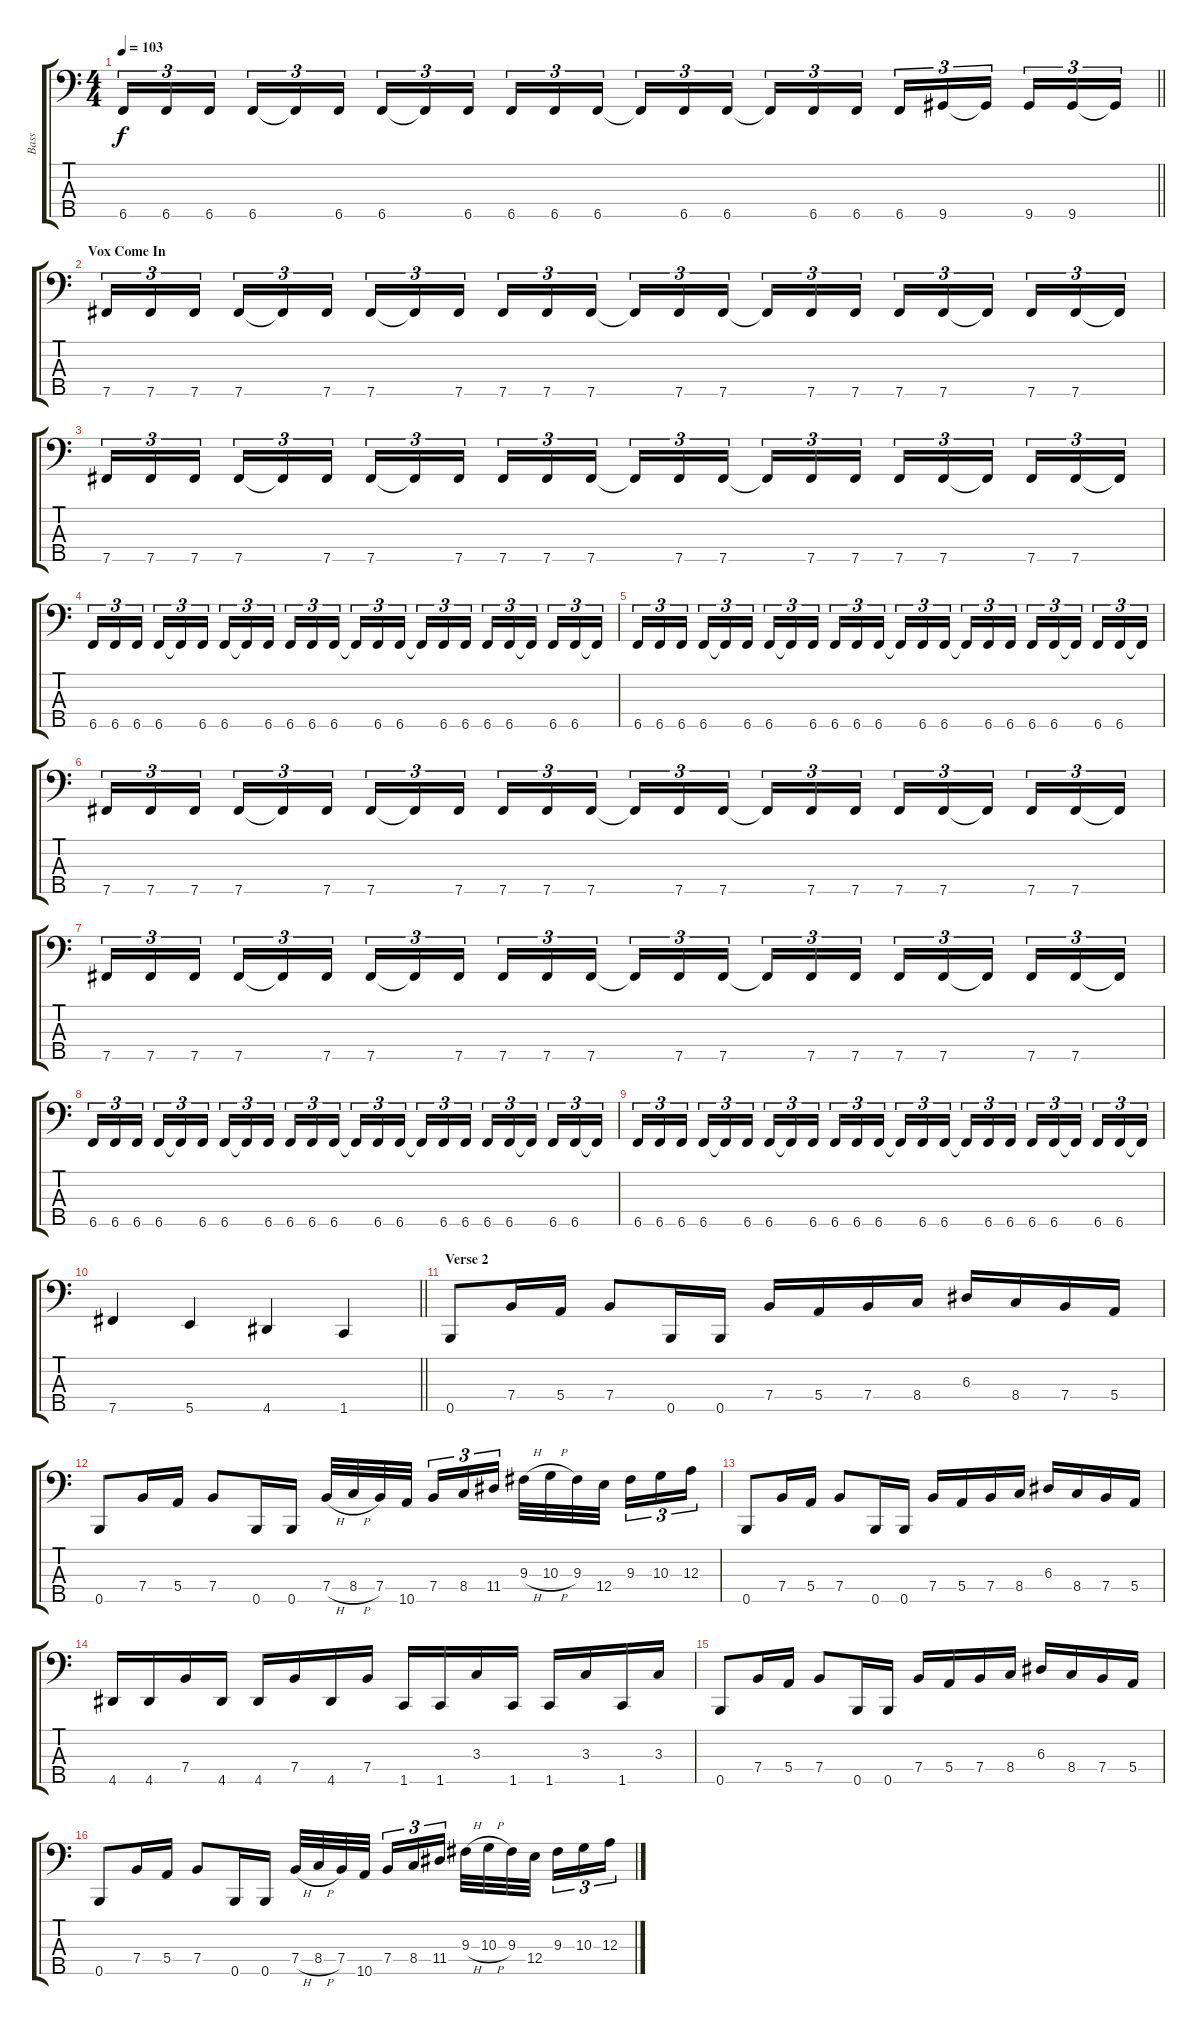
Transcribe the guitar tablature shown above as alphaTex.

\track ("Bass" "Bass") {instrument electricbassfinger}
\staff {score tabs}
\tuning (G2 D2 A1 E1 B0) {hide}
\ts (4 4)
\tempo 103
\clef f4
\barLineRight lightlight
\ks c
6.5.16{tu (3 2) dy f} 6.5.16{tu (3 2)} 6.5.16{tu (3 2) beam splitsecondary} 6.5.16{tu (3 2)} 6.5{t}.16{tu (3 2)} 6.5.16{tu (3 2)} 6.5.16{tu (3 2)} 6.5{t}.16{tu (3 2)} 6.5.16{tu (3 2) beam splitsecondary} 6.5.16{tu (3 2)} 6.5.16{tu (3 2)} 6.5.16{tu (3 2)} 6.5{t}.16{tu (3 2)} 6.5.16{tu (3 2)} 6.5.16{tu (3 2) beam splitsecondary} 6.5{t}.16{tu (3 2)} 6.5.16{tu (3 2)} 6.5.16{tu (3 2)} 6.5.16{tu (3 2)} 9.5.16{tu (3 2)} 9.5{t}.16{tu (3 2) beam splitsecondary} 9.5.16{tu (3 2)} 9.5.16{tu (3 2)} 9.5{t}.16{tu (3 2)} |
\section ("" "Vox Come In")
7.5.16{tu (3 2)} 7.5.16{tu (3 2)} 7.5.16{tu (3 2) beam splitsecondary} 7.5.16{tu (3 2)} 7.5{t}.16{tu (3 2)} 7.5.16{tu (3 2)} 7.5.16{tu (3 2)} 7.5{t}.16{tu (3 2)} 7.5.16{tu (3 2) beam splitsecondary} 7.5.16{tu (3 2)} 7.5.16{tu (3 2)} 7.5.16{tu (3 2)} 7.5{t}.16{tu (3 2)} 7.5.16{tu (3 2)} 7.5.16{tu (3 2) beam splitsecondary} 7.5{t}.16{tu (3 2)} 7.5.16{tu (3 2)} 7.5.16{tu (3 2)} 7.5.16{tu (3 2)} 7.5.16{tu (3 2)} 7.5{t}.16{tu (3 2) beam splitsecondary} 7.5.16{tu (3 2)} 7.5.16{tu (3 2)} 7.5{t}.16{tu (3 2)} |
7.5.16{tu (3 2)} 7.5.16{tu (3 2)} 7.5.16{tu (3 2) beam splitsecondary} 7.5.16{tu (3 2)} 7.5{t}.16{tu (3 2)} 7.5.16{tu (3 2)} 7.5.16{tu (3 2)} 7.5{t}.16{tu (3 2)} 7.5.16{tu (3 2) beam splitsecondary} 7.5.16{tu (3 2)} 7.5.16{tu (3 2)} 7.5.16{tu (3 2)} 7.5{t}.16{tu (3 2)} 7.5.16{tu (3 2)} 7.5.16{tu (3 2) beam splitsecondary} 7.5{t}.16{tu (3 2)} 7.5.16{tu (3 2)} 7.5.16{tu (3 2)} 7.5.16{tu (3 2)} 7.5.16{tu (3 2)} 7.5{t}.16{tu (3 2) beam splitsecondary} 7.5.16{tu (3 2)} 7.5.16{tu (3 2)} 7.5{t}.16{tu (3 2)} |
6.5.16{tu (3 2)} 6.5.16{tu (3 2)} 6.5.16{tu (3 2) beam splitsecondary} 6.5.16{tu (3 2)} 6.5{t}.16{tu (3 2)} 6.5.16{tu (3 2)} 6.5.16{tu (3 2)} 6.5{t}.16{tu (3 2)} 6.5.16{tu (3 2) beam splitsecondary} 6.5.16{tu (3 2)} 6.5.16{tu (3 2)} 6.5.16{tu (3 2)} 6.5{t}.16{tu (3 2)} 6.5.16{tu (3 2)} 6.5.16{tu (3 2) beam splitsecondary} 6.5{t}.16{tu (3 2)} 6.5.16{tu (3 2)} 6.5.16{tu (3 2)} 6.5.16{tu (3 2)} 6.5.16{tu (3 2)} 6.5{t}.16{tu (3 2) beam splitsecondary} 6.5.16{tu (3 2)} 6.5.16{tu (3 2)} 6.5{t}.16{tu (3 2)} |
6.5.16{tu (3 2)} 6.5.16{tu (3 2)} 6.5.16{tu (3 2) beam splitsecondary} 6.5.16{tu (3 2)} 6.5{t}.16{tu (3 2)} 6.5.16{tu (3 2)} 6.5.16{tu (3 2)} 6.5{t}.16{tu (3 2)} 6.5.16{tu (3 2) beam splitsecondary} 6.5.16{tu (3 2)} 6.5.16{tu (3 2)} 6.5.16{tu (3 2)} 6.5{t}.16{tu (3 2)} 6.5.16{tu (3 2)} 6.5.16{tu (3 2) beam splitsecondary} 6.5{t}.16{tu (3 2)} 6.5.16{tu (3 2)} 6.5.16{tu (3 2)} 6.5.16{tu (3 2)} 6.5.16{tu (3 2)} 6.5{t}.16{tu (3 2) beam splitsecondary} 6.5.16{tu (3 2)} 6.5.16{tu (3 2)} 6.5{t}.16{tu (3 2)} |
7.5.16{tu (3 2)} 7.5.16{tu (3 2)} 7.5.16{tu (3 2) beam splitsecondary} 7.5.16{tu (3 2)} 7.5{t}.16{tu (3 2)} 7.5.16{tu (3 2)} 7.5.16{tu (3 2)} 7.5{t}.16{tu (3 2)} 7.5.16{tu (3 2) beam splitsecondary} 7.5.16{tu (3 2)} 7.5.16{tu (3 2)} 7.5.16{tu (3 2)} 7.5{t}.16{tu (3 2)} 7.5.16{tu (3 2)} 7.5.16{tu (3 2) beam splitsecondary} 7.5{t}.16{tu (3 2)} 7.5.16{tu (3 2)} 7.5.16{tu (3 2)} 7.5.16{tu (3 2)} 7.5.16{tu (3 2)} 7.5{t}.16{tu (3 2) beam splitsecondary} 7.5.16{tu (3 2)} 7.5.16{tu (3 2)} 7.5{t}.16{tu (3 2)} |
7.5.16{tu (3 2)} 7.5.16{tu (3 2)} 7.5.16{tu (3 2) beam splitsecondary} 7.5.16{tu (3 2)} 7.5{t}.16{tu (3 2)} 7.5.16{tu (3 2)} 7.5.16{tu (3 2)} 7.5{t}.16{tu (3 2)} 7.5.16{tu (3 2) beam splitsecondary} 7.5.16{tu (3 2)} 7.5.16{tu (3 2)} 7.5.16{tu (3 2)} 7.5{t}.16{tu (3 2)} 7.5.16{tu (3 2)} 7.5.16{tu (3 2) beam splitsecondary} 7.5{t}.16{tu (3 2)} 7.5.16{tu (3 2)} 7.5.16{tu (3 2)} 7.5.16{tu (3 2)} 7.5.16{tu (3 2)} 7.5{t}.16{tu (3 2) beam splitsecondary} 7.5.16{tu (3 2)} 7.5.16{tu (3 2)} 7.5{t}.16{tu (3 2)} |
6.5.16{tu (3 2)} 6.5.16{tu (3 2)} 6.5.16{tu (3 2) beam splitsecondary} 6.5.16{tu (3 2)} 6.5{t}.16{tu (3 2)} 6.5.16{tu (3 2)} 6.5.16{tu (3 2)} 6.5{t}.16{tu (3 2)} 6.5.16{tu (3 2) beam splitsecondary} 6.5.16{tu (3 2)} 6.5.16{tu (3 2)} 6.5.16{tu (3 2)} 6.5{t}.16{tu (3 2)} 6.5.16{tu (3 2)} 6.5.16{tu (3 2) beam splitsecondary} 6.5{t}.16{tu (3 2)} 6.5.16{tu (3 2)} 6.5.16{tu (3 2)} 6.5.16{tu (3 2)} 6.5.16{tu (3 2)} 6.5{t}.16{tu (3 2) beam splitsecondary} 6.5.16{tu (3 2)} 6.5.16{tu (3 2)} 6.5{t}.16{tu (3 2)} |
6.5.16{tu (3 2)} 6.5.16{tu (3 2)} 6.5.16{tu (3 2) beam splitsecondary} 6.5.16{tu (3 2)} 6.5{t}.16{tu (3 2)} 6.5.16{tu (3 2)} 6.5.16{tu (3 2)} 6.5{t}.16{tu (3 2)} 6.5.16{tu (3 2) beam splitsecondary} 6.5.16{tu (3 2)} 6.5.16{tu (3 2)} 6.5.16{tu (3 2)} 6.5{t}.16{tu (3 2)} 6.5.16{tu (3 2)} 6.5.16{tu (3 2) beam splitsecondary} 6.5{t}.16{tu (3 2)} 6.5.16{tu (3 2)} 6.5.16{tu (3 2)} 6.5.16{tu (3 2)} 6.5.16{tu (3 2)} 6.5{t}.16{tu (3 2) beam splitsecondary} 6.5.16{tu (3 2)} 6.5.16{tu (3 2)} 6.5{t}.16{tu (3 2)} |
\barLineRight lightlight
7.5.4 5.5.4 4.5.4 1.5.4 |
\section ("" "Verse 2")
0.5.8 7.4.16 5.4.16 7.4.8 0.5.16 0.5.16 7.4.16 5.4.16 7.4.16 8.4.16 6.3.16 8.4.16 7.4.16 5.4.16 |
0.5.8 7.4.16 5.4.16 7.4.8 0.5.16 0.5.16 7.4{h}.32 8.4{h}.32 7.4.32 10.5.32{beam splitsecondary} 7.4.16{tu (3 2)} 8.4.16{tu (3 2)} 11.4.16{tu (3 2)} 9.3{h}.32 10.3{h}.32 9.3.32 12.4.32{beam splitsecondary} 9.3.16{tu (3 2)} 10.3.16{tu (3 2)} 12.3.16{tu (3 2)} |
0.5.8 7.4.16 5.4.16 7.4.8 0.5.16 0.5.16 7.4.16 5.4.16 7.4.16 8.4.16 6.3.16 8.4.16 7.4.16 5.4.16 |
4.5.16 4.5.16 7.4.16 4.5.16 4.5.16 7.4.16 4.5.16 7.4.16 1.5.16 1.5.16 3.3.16 1.5.16 1.5.16 3.3.16 1.5.16 3.3.16 |
0.5.8 7.4.16 5.4.16 7.4.8 0.5.16 0.5.16 7.4.16 5.4.16 7.4.16 8.4.16 6.3.16 8.4.16 7.4.16 5.4.16 |
0.5.8 7.4.16 5.4.16 7.4.8 0.5.16 0.5.16 7.4{h}.32 8.4{h}.32 7.4.32 10.5.32{beam splitsecondary} 7.4.16{tu (3 2)} 8.4.16{tu (3 2)} 11.4.16{tu (3 2)} 9.3{h}.32 10.3{h}.32 9.3.32 12.4.32{beam splitsecondary} 9.3.16{tu (3 2)} 10.3.16{tu (3 2)} 12.3.16{tu (3 2)}
